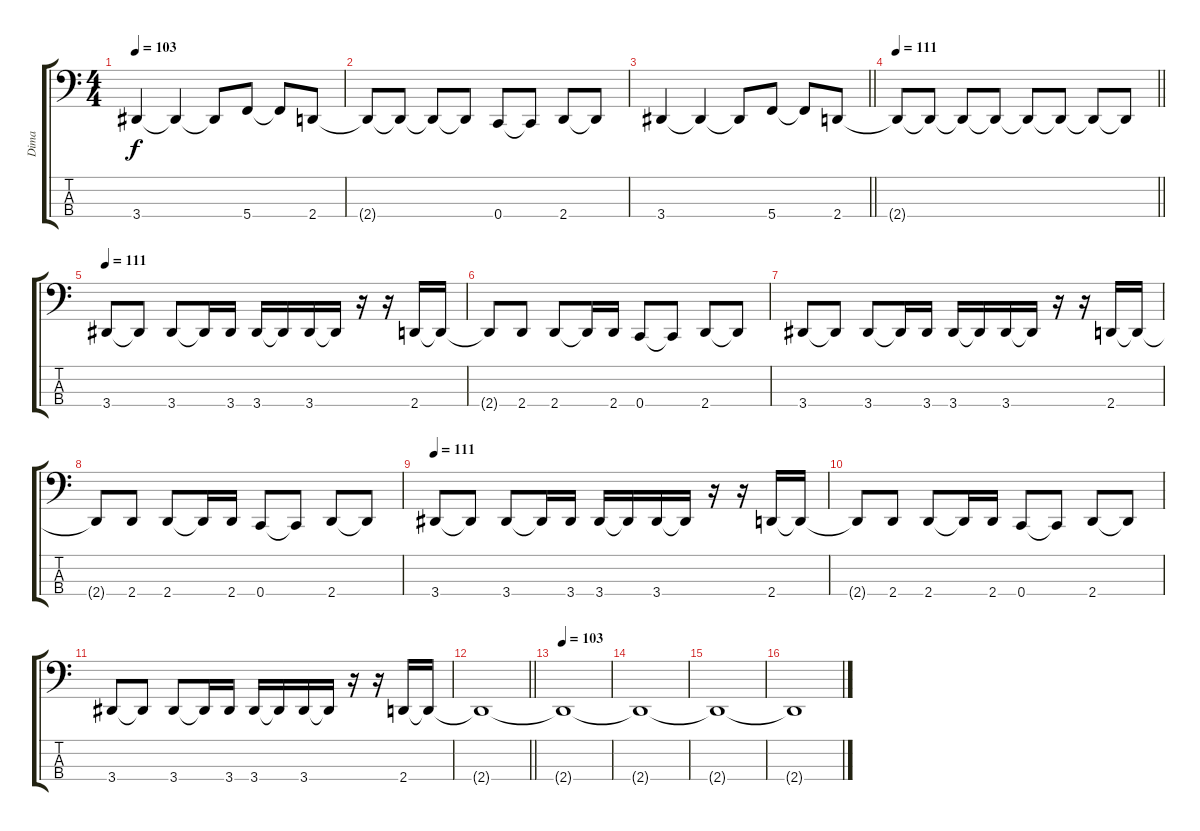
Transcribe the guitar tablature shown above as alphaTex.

\track ("Dima" "Dima") {instrument electricbassfinger}
\staff {score tabs}
\tuning (Eb2 Bb1 F1 C1) {hide}
\ts (4 4)
\tempo 103
\clef f4
\ks c
3.4.4{dy f} 3.4{t}.4 3.4{t}.8 5.4.8 5.4{t}.8 2.4.8 |
2.4{t}.8 2.4{t}.8 2.4{t}.8 2.4{t}.8 0.4.8 0.4{t}.8 2.4.8 2.4{t}.8 |
\barLineRight lightlight
3.4.4 3.4{t}.4 3.4{t}.8 5.4.8 5.4{t}.8 2.4.8 |
\tempo 111
\barLineRight lightlight
2.4{t}.8 2.4{t}.8 2.4{t}.8 2.4{t}.8 2.4{t}.8 2.4{t}.8 2.4{t}.8 2.4{t}.8 |
\tempo 111
3.4.8 3.4{t}.8 3.4.8 3.4{t}.16 3.4.16 3.4.16 3.4{t}.16 3.4.16 3.4{t}.16 r.16 r.16 2.4.16 2.4{t}.16 |
2.4{t}.8 2.4.8 2.4.8 2.4{t}.16 2.4.16 0.4.8 0.4{t}.8 2.4.8 2.4{t}.8 |
3.4.8 3.4{t}.8 3.4.8 3.4{t}.16 3.4.16 3.4.16 3.4{t}.16 3.4.16 3.4{t}.16 r.16 r.16 2.4.16 2.4{t}.16 |
2.4{t}.8 2.4.8 2.4.8 2.4{t}.16 2.4.16 0.4.8 0.4{t}.8 2.4.8 2.4{t}.8 |
\tempo 111
3.4.8 3.4{t}.8 3.4.8 3.4{t}.16 3.4.16 3.4.16 3.4{t}.16 3.4.16 3.4{t}.16 r.16 r.16 2.4.16 2.4{t}.16 |
2.4{t}.8 2.4.8 2.4.8 2.4{t}.16 2.4.16 0.4.8 0.4{t}.8 2.4.8 2.4{t}.8 |
3.4.8 3.4{t}.8 3.4.8 3.4{t}.16 3.4.16 3.4.16 3.4{t}.16 3.4.16 3.4{t}.16 r.16 r.16 2.4.16 2.4{t}.16 |
\barLineRight lightlight
2.4{t}.1 |
\tempo 103
2.4{t}.1 |
2.4{t}.1 |
2.4{t}.1 |
2.4{t}.1
